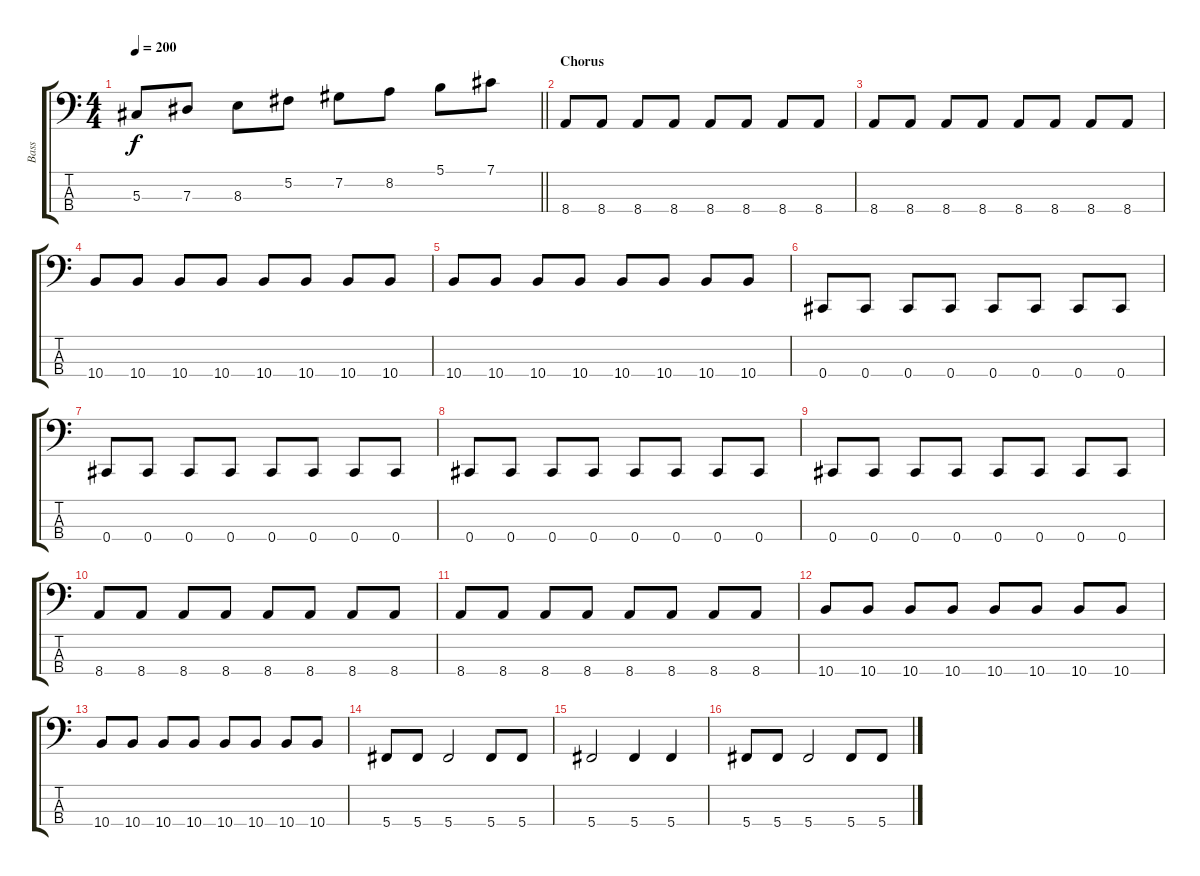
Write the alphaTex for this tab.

\track ("Bass" "Bass") {instrument electricbassfinger}
\staff {score tabs}
\tuning (Gb2 Db2 Ab1 Db1) {hide}
\ts (4 4)
\tempo 200
\clef f4
\barLineRight lightlight
\ks c
5.3.8{dy f} 7.3.8 8.3.8 5.2.8 7.2.8 8.2.8 5.1.8 7.1.8 |
\section ("" "Chorus")
8.4.8 8.4.8 8.4.8 8.4.8 8.4.8 8.4.8 8.4.8 8.4.8 |
8.4.8 8.4.8 8.4.8 8.4.8 8.4.8 8.4.8 8.4.8 8.4.8 |
10.4.8 10.4.8 10.4.8 10.4.8 10.4.8 10.4.8 10.4.8 10.4.8 |
10.4.8 10.4.8 10.4.8 10.4.8 10.4.8 10.4.8 10.4.8 10.4.8 |
0.4.8 0.4.8 0.4.8 0.4.8 0.4.8 0.4.8 0.4.8 0.4.8 |
0.4.8 0.4.8 0.4.8 0.4.8 0.4.8 0.4.8 0.4.8 0.4.8 |
0.4.8 0.4.8 0.4.8 0.4.8 0.4.8 0.4.8 0.4.8 0.4.8 |
0.4.8 0.4.8 0.4.8 0.4.8 0.4.8 0.4.8 0.4.8 0.4.8 |
8.4.8 8.4.8 8.4.8 8.4.8 8.4.8 8.4.8 8.4.8 8.4.8 |
8.4.8 8.4.8 8.4.8 8.4.8 8.4.8 8.4.8 8.4.8 8.4.8 |
10.4.8 10.4.8 10.4.8 10.4.8 10.4.8 10.4.8 10.4.8 10.4.8 |
10.4.8 10.4.8 10.4.8 10.4.8 10.4.8 10.4.8 10.4.8 10.4.8 |
5.4.8 5.4.8 5.4.2 5.4.8 5.4.8 |
5.4.2 5.4.4 5.4.4 |
5.4.8 5.4.8 5.4.2 5.4.8 5.4.8
